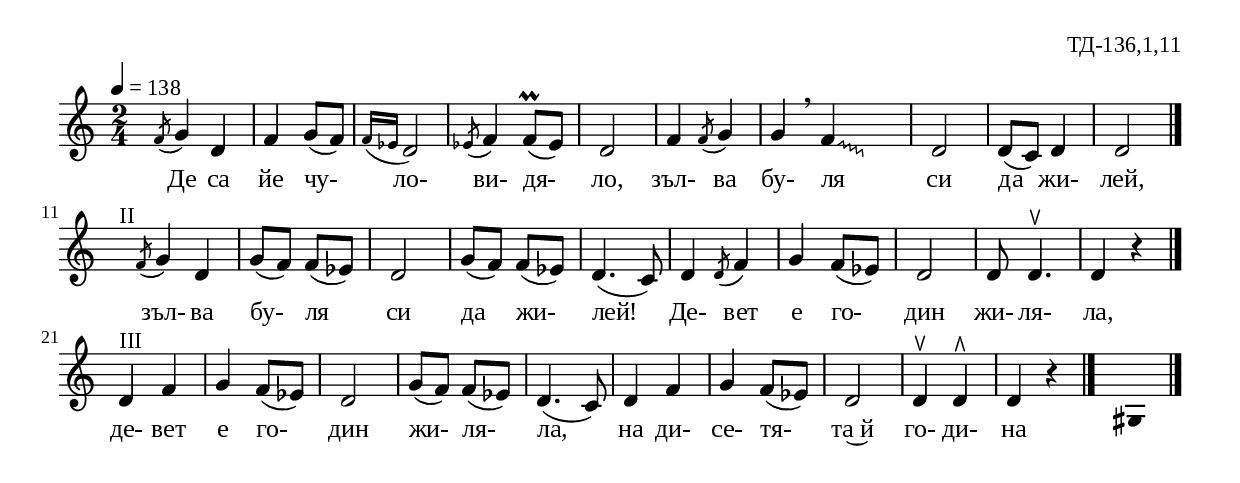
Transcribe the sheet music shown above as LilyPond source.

%{
TD_136_1_11
%}

\include "td-preamble.ly"

\score {
\relative c' {
 \tempo 4 = 138
  \time 2/4
  \set Score.measureLength = #(ly:make-moment 3 4)
s4 \acciaccatura f8 g4  d 
\set Score.measureLength = #(ly:make-moment 2 4)    
  f g8( f) \grace { f16([ ees] } d2) \acciaccatura ees8 f4
f8\prall( ees) d2 f4 \acciaccatura f8 g4 
 \gliss
 \set Score.measureLength = #(ly:make-moment 3 4)  
 g4 \breathe \noteFi f4\glissando \hideNotes c4 \unHideNotes 
 \set Score.measureLength = #(ly:make-moment 2 4)  
d2 d8( c) d4 d2 
 \bar "|." 
\break
\set Score.measureLength = #(ly:make-moment 3 4)  
  s4^"II" \acciaccatura f8 g4 d
\set Score.measureLength = #(ly:make-moment 2 4)     
  g8( f) f( ees) d2 g8( f) f( ees) d4.( c8) d4 
  \acciaccatura d8 f4 g f8( ees) d2 d8 d4.^\ltoe d4 r4
 \bar "|." 
\break
 d4^"III" f g f8( ees) d2 g8( f) f(ees) d4.( c8) d4 f g4 f8( ees) d2 d4^\ltoe d^\rtoe d r4  
\bar "|."  
 s4 \fixB gis, 
\bar "|."

}
\addlyrics { Де са йе чу- ло- ви- дя- ло, зъл- ва бу- ля " " си да жи- лей, 
 зъл- ва бу- ля си да жи- лей! Де- вет е го- дин жи- ля- ла,
 де- вет е го- дин жи- ля- ла, на ди- се- тя- та~й го- ди- на }
%
\layout {
  indent = #0
  line-width = 190\mm
  ragged-right=##f
}
%
\midi { 
	\context {
		\Score
		tempoWholesPerMinute = #(ly:make-moment 138 4)
		}
	}
}

\header{
  opus = "ТД-136,1,11"
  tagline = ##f
}


